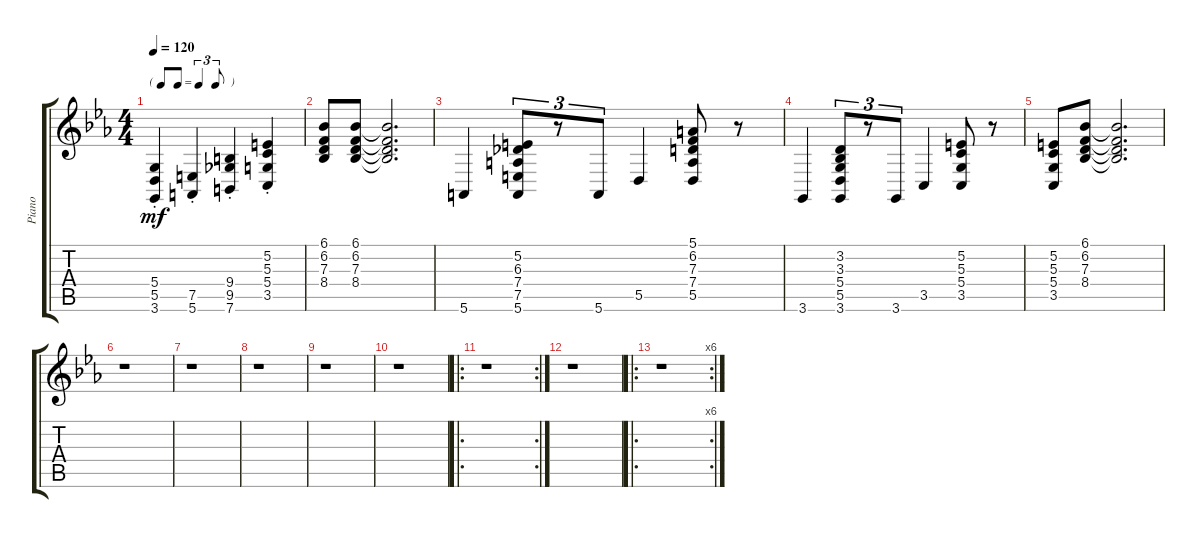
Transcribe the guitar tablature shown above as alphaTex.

\track ("Piano" "Piano") {instrument acousticgrandpiano}
\staff {score tabs}
\tuning (E4 B3 G3 D3 A2 E2) {hide}
\ts (4 4)
\tf triplet8th
\tempo 120
\clef g2
\ks eb
(5.4{st} 5.5{st} 3.6{st}).4{dy mf} (7.5{st} 5.6{st}).4 (9.4{st} 9.5{st} 7.6{st}).4 (5.2{st} 5.3{st} 5.4{st} 3.5{st}).4 |
(6.1 6.2 7.3 8.4).8 (6.1 6.2 7.3 8.4).8 (6.1{t} 6.2{t} 7.3{t} 8.4{t}).2{d} |
5.6.4 (5.2 6.3 7.4 7.5 5.6).8{tu (3 2)} r.8{tu (3 2)} 5.6.8{tu (3 2)} 5.5.4 (5.1 6.2 7.3 7.4 5.5).8 r.8 |
3.6.4 (3.2 3.3 5.4 5.5 3.6).8{tu (3 2)} r.8{tu (3 2)} 3.6.8{tu (3 2)} 3.5.4 (5.2 5.3 5.4 3.5).8 r.8 |
(5.2 5.3 5.4 3.5).8 (6.1 6.2 7.3 8.4).8 (6.1{t} 6.2{t} 7.3{t} 8.4{t}).2{d} |
r.1 |
r.1 |
r.1 |
r.1 |
r.1 |
\ro
\rc 2
r.1 |
r.1 |
\ro
\rc 6
r.1
